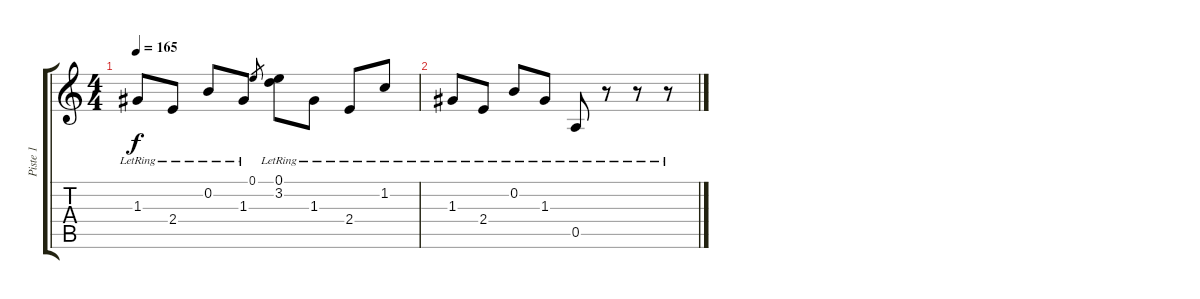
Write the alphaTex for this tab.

\track ("Piste 1" "Piste 1") {instrument acousticguitarnylon}
\staff {score tabs}
\tuning (E4 B3 G3 D3 A2 E2) {hide}
\ts (4 4)
\tempo 165
\clef g2
\ks c
1.3{lr}.8{dy f} 2.4{lr}.8 0.2{lr}.8 1.3{lr}.8 0.1.8{gr} (0.1{lr} 3.2{lr}).8 1.3{lr}.8 2.4{lr}.8 1.2{lr}.8 |
1.3{lr}.8 2.4{lr}.8 0.2{lr}.8 1.3{lr}.8 0.5{lr}.8 r.8 r.8 r.8
